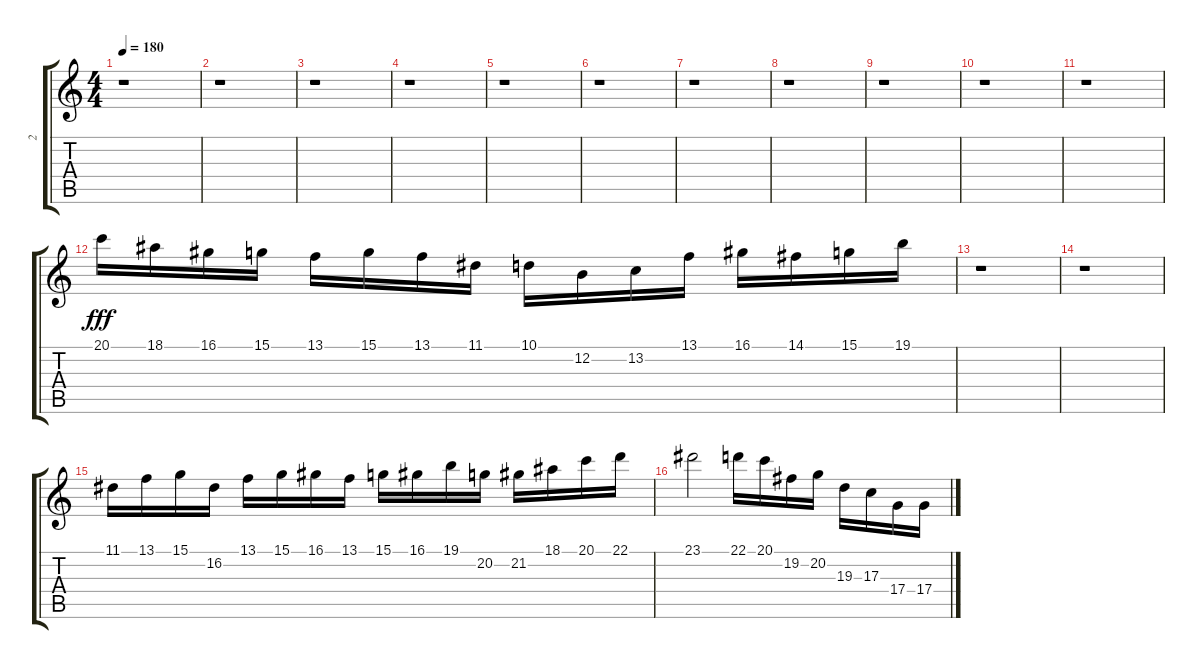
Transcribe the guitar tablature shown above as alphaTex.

\track ("2" "2") {instrument lead8bassandlead}
\staff {score tabs}
\tuning (E4 B3 G3 D3 A2 E2) {hide}
\ts (4 4)
\tempo 180
\clef g2
\ks c
r.1{dy f} |
r.1 |
r.1 |
r.1 |
r.1 |
r.1 |
r.1 |
r.1 |
r.1 |
r.1 |
r.1 |
20.1.16{dy fff} 18.1.16 16.1.16 15.1.16 13.1.16 15.1.16 13.1.16 11.1.16 10.1.16 12.2.16 13.2.16 13.1.16 16.1.16 14.1.16 15.1.16 19.1.16 |
r.1 |
r.1 |
11.1.16 13.1.16 15.1.16 16.2.16 13.1.16 15.1.16 16.1.16 13.1.16 15.1.16 16.1.16 19.1.16 20.2.16 21.2.16 18.1.16 20.1.16 22.1.16 |
23.1.2 22.1.16 20.1.16 19.2.16 20.2.16 19.3.16 17.3.16 17.4.16 17.4.16
